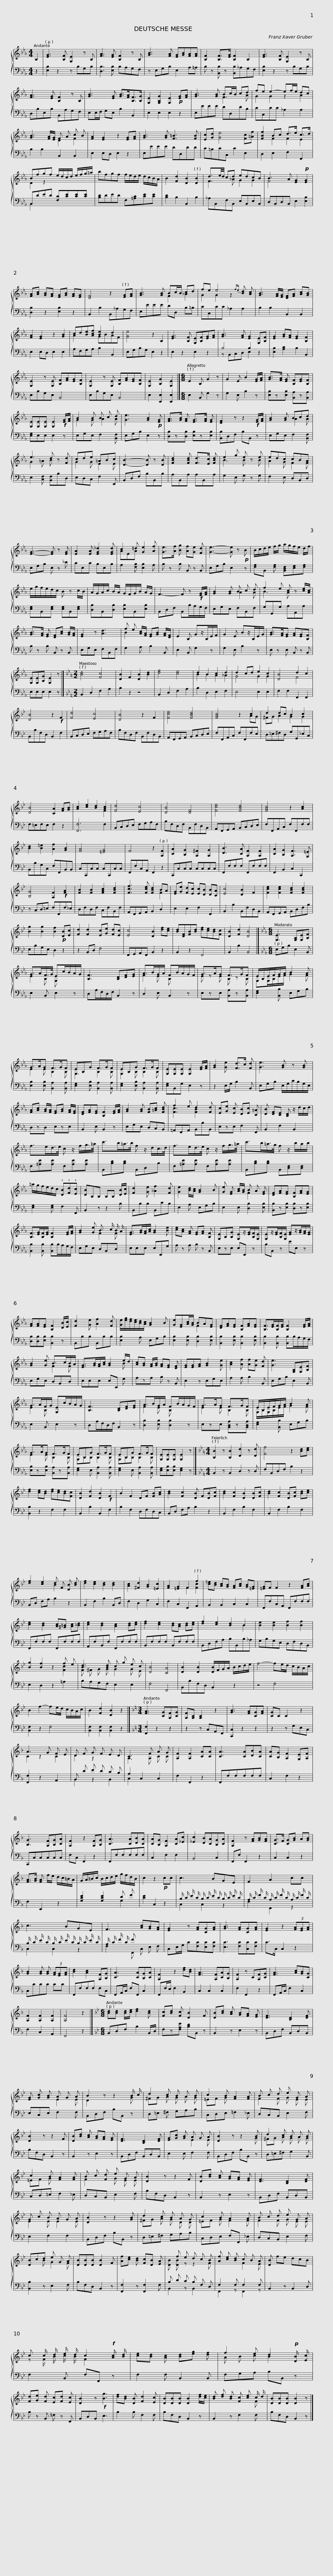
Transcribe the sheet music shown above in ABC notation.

X:1
%%score { ( 1 3 ) | ( 2 4 ) }
L:1/8
M:4/4
I:linebreak $
K:Eb
V:1 treble
V:3 treble
V:2 bass
V:4 bass
V:1
 B,2 | [EG]3 [B,F] [G,E]2 z B, | [FA]3 [EG] [B,F]2 z B, | [GB]3 [FA] [EG][GB][FA][FA] | [B,F]2 [B,F]>[EG] [B,F]2 B,2 |$ %5
 [EG]3 [B,F] [G,E]2 z B, | [FA]3 [EG] [B,F]2 z B, | [GB]3 [EG] [GB]>[FA][B,F]>[B,G] | [G,E]2 [G,B,G]2 [G,E]2!p! [EG][FA] | [GB]3 [GB] Bc/B/ cd |$ %10
 fe e2- ef/e/ dc | [GB]3 [FA]/[EG]/ F A c B | [FA]2 [EG]2 z2 [EG][FA] | [GB]3 [GB] [F=B]3 [FB] |$ [Ec][Gd] [Ge]4 [Fc][=Af] | %15
 [FBf]2 Bc d>e c>d | Bfgf e/d/c/d/ e/f/g/=a/ | bfgf f/e/d/e/ d/c/B/A/ |$ B2 [Fd]2 [DB]2 [DB]2 | d3/2e/4d/4 cd edcB | %20
 B3 A [EG]2!p! [EG]2 | [FA][Ac] [GB][FA] [EG][GB] [FA][EG] | [DF]4 z2 [EG][FA] |$ [GB]3 [GB] Bc/B/ cd | fe e4{fe} [Bd] [Ac] | %25
 [GB]3 [FA]/[EG]/ [DF][FA] [Ac][GB] | [FA]2 [EG]2 z2 [GB]2 | cd[Be][Acf] [Be]2 d2 |$ [Ge]4 z2 B,2 | [EG]3 [B,F] [G,E][B,F][EG][FA] | %30
 [GB]3 [FA] [EG]2 [G,E][B,F] | [EG]2 [GB][FA] [EG]2 [B,F]2 | [G,E]2 z [G,E] [B,F][FA][EG][B,F] |$ [G,E]2 z [G,E] [B,F][FA][EG][B,F] | [G,E]2 [B,G]2 [G,E]2 |]$ %35
[M:6/8] E2 B, G2 z | G2 E B2 [EG]/[FA]/ | [GB]>[FA] [EG] [B,F][EG][B,F] | [G,E][G,E][G,E] [G,E]2!f! [EG]/[FA]/ | B2 B B c d | %40
 [Ge]3 [GB]2!p! [EG] |$ [FA]>[GB] [FA] [EG]>[FA] [EG] | [DF]2 z z2!f! [EG]/[FA]/ | [GB]2 [GB] Bcd | e3 d z [Fd] | %45
 cde =ABc | [DB]3- [DB] z [DB] |$ [FBd]2 [FBd] [Fd]>[Ec] [FBd] | e2 g e z e | edc cBA | %50
 [EG]3- [EG] z [EG] | [EA]2 [EA] [EG_d]2 [EGd] | c2 =d [Ge]2 [Af] |$ [Ge]>[Af] [Bg] [Af][Ge] [Fd] | [Ge]3- [Ge] z!p! B | %55
 B/c/d/e/ f/g/ a/g/f/e/ d/f/ | e/g/f/e/d/c/ B z c/B/ |$ A/G/A/c/ B/A/ G/F/G/B/ A/G/ | F3- F z!f! [EG]/[FA]/ | [GB]2 [GB] B c d | %60
 f2 e c z [ce]/[Ac]/ | [GB]>[FA] [EG] [DF][Ac] [GB]/[FA]/ |$ [EG]2 z [Ad]3 | f e [Ac]/[FA]/ [EG][GB] [FA]/[DF]/ | E2 B, Gz/B,/E/F/ | %65
 G2 E Bz/B,/E/G/ | [GB]>[FA][EG] [FA][EG][B,F] | [G,E][G,E][B,G] [G,E]2 z |]$[K:Bb][M:2/2] [Bd]4 [Fc]4 | [DB]2 F2 [DB]2 [Bd]2 | %70
 [df]4 [ce]4 | d2 B2 c2 d2 | d2 cd e2 c2 | [DB]4 d2 c2 | [DB]4 z2!f! F2 |$ %75
 [Fd]4 [Ec]4 | [DB]4 z2 F2 | [Fce]4 [FBd]4 | [FAc]4 z2 c2 | d2 dc B2 c2 |$ %80
 [DB]4 [CA]2 [FA][GB] | [Ac]2 [ce]2 [Bd]2 [Ac]2 | [Fd]4 [Ec]4 | [DB]4 [DF]4 | [Fce]4 [FBd]4 | %85
 [FAc]4 z2 [Ac]2 |$ [Bd]2 [B=e]2 [Af]2 [GB]2 | [FA]4 [=EG]4 | F4 z2 [A,F]2 | [CA]2 [B,G]2 [A,^F]2 [A,G]2 | %90
 [DB]3 [CA] [A,F]2 [A,F]2 |$ [CA]2 [B,G]2 [A,F]3 [G,=E] | [B,G]4 [A,F]2!f! [FA]2 | [FB]2 [FB]2 [FAc]2 [FBd]2 | [Fcf]3 [Fce] [FBd]2 BA | %95
 [EG][Ge] [Fd][Ec] [Ec][DB] [DB][CA] |$ [Ec]4 [DB]2 F2 | [Fce]2 [Fce]2 [FBd]2 [FBd]2 | [Bg]2 [Bg]2 [Bf]2!p! [DB][Ec] | [Fd]2 [Fd]2 [Ec][Ge] [Fd][Ec] | %100
 [Ec]4 [DB]2 [df][ce] | [Bd][DF][FB][Bd] [df][ce][Bd][Fc] |$ [DB]2 [Fd]2 [DB]4 |]$[K:Eb][M:6/8] [G,E]3 [G,B,][G,E][B,F] | G>AF/>G/ Ec/B/A/G/ | %105
 [B,F]3 [B,D][DF][EG] | A>BG/A/ FB/A/G/F/ | G>AG F>GF |$ E/B,/E/F/G/A/ B2 A | G>AG F>GF | %110
 EB,G F>GF | EB,G F>GF | [G,E][G,E][G,E] [G,E]2 [EG]/[FA]/ | [GB]2 [Ge] [Fd]>c [Fd] |$ [Ge]3 [GB] z [GB] | %115
 [FA][Ac] [GB]/[FA]/ [EG][GB] [FA]/[EG]/ | [DF][FA][EG] [B,F]2 [EG]/[FA]/ | [GB]2 [GB] [FB][=Ac] [FBd] | f2 e d2 [Fd] |$ [Ec][Ge] [Ec] [DB][Ec] [C=A] | %120
 [DB] [DF][CE] [B,D] z/ d/c/d/ | f>ed/>e/ c z/ f/g/>=a/ | c'>b=a/>b/ f z/ d/c/>d/ |$ f>ed/>e/ c z/ f/g/>=a/ | c'>b=a/>g/ f z/ b/a/b/ | %125
 =a/g/f/e/d/c/ !wedge![DB]!wedge![Fd]!wedge![Ec] | [DB]B,B, B,B, [DB]/[Ec]/ |$ [Fd]2 [Ge] [_Af]2 [Fd] | [Ge]2 [Bd]/[Ac]/ [GB]2 B | [Ge] [EG] [Ac]/[GB]/ B A [EG] | %130
 [DF][FA][EG] [B,F][FA][EG] | [B,F]>[EG][B,F]/[EG]/ [B,F]2 [EG]/[FA]/ |$ [GB]2 [Ge] B3/2 c/ B/ A/ | [EG]>[GB][FA]/[Ac]/ [GB]2 [Be] | [ce][Ac] [FA] [EG][FA] [B,F] | %135
 [G,E]B,[B,G] [G,E]z/[EG]/[B,F]/[G,E]/ | [G,E]z/[EG]/[B,F]/[G,E]/ [EG]z/[GB]/[FA]/[EG]/ |$ [FA][FA][EG] [B,F]2 [DB]/[Ec]/ | [Fd]2 [Ge] [Af]2 [Fd] | [Ge]/[eg]/[df]/[ce]/[Bd]/[Ac]/ [GB]2 B | %140
 [Ge][EG][Ac]/[GB]/ BA[EG] | [DF][FA][EG] [B,F][FA][EG] | [B,F]>[EG][B,F]/[EG]/ [B,F]2 [EG]/[FA]/ |$ [GB]2 [Ge] B>cB/A/ | [EG]>[GB][FA]/[Ac]/ [GB]2 e/d/ | %145
 [Ac][GB] [FA]/[GB]/ [FA][EG] [DF] | [EG][EG][FA] [GB]2 [Ge] | [Ac]2 [Af] [Af][Ge] [Fd] | [Ge]3 [G,B,][G,E][B,F] |$ G>AF/G/ [G,E]c/B/A/G/ | %150
 [B,F]3 [B,D][DF][EG] | A>BG/A/ FB/A/G/F/ | G>AG F>GF | E/B,/E/F/G/A/ B2 A |$ G>AG F>GF | %155
 EB,G F>GF | EB,G F>GF | [G,E][G,E][G,E] [G,E]2 z |]$[K:Bb][M:4/4] [B,B]2 z [B,B]2 [Dd]2 z [Dd] | [Ff]4 z2 [Bd][ce] | %160
 [df]2 [ce][Bd] [df][ce][Bd][Fc] | [DB]2 [Fd]2 [DB]2!f! F2 | B2 F2 DF [FB][Ac] | [Bd]2 [Fc]2 [DB] F[DB][Fc] |$ [Bd]2 [Fc]2 [DB]2 [DB][Fc] | %165
 [Bd]2 [Fc]2 [DB][Fc] [Bd][ce] | [df]2 [ce]2 d F [DB] [Bd] | [df]2 [ce]2 [Bd]2 [Bd]2 | [Ac]2 [^Fd]2 [GB]2 [=Ec]2 | [FA]2 [=EG]2 F2 f2 |$ %170
 [c=e][Bd] [Ac][GB] [FA][Ac] [GB][=EG] | [=EG]F F2 z2 [FA][Ac] | [ce]2 [Bd]2 [Ac][^G=B] [Ac][_Bd] | [ce]2 [Bd]2 [Ac]2 [Bd][ce] | [df]2 [ce]2 [Bd][Ac] [Bd][ce] |$ %175
 [df]2 [ce]2 [Bd]2 B2 | [Be]2 [Be]2 [Bf]2 [Bf]2 | [Bg]2 [Bf]2 z2 f e | [Bd]3 [Bd] c g e c | [DB]4 [CA]4 |$ %180
 [DB]2 [DB]2 [DB]/F/G/A/ B/c/d/e/ | f4- fe/d/ c/B/A/c/ | B2 f2- fe/d/ c/B/A/c/ | B2 [Fd]2 [DB]2 z2 |]$[K:F][M:3/4] [FA]3 [CG][A,F][CG] | %185
 [A,F][A,C] [A,C]2 z2 | [GB]3 [FA][CG][FA] | [CG]C C2 z2 | A3 G F E | D F G F E D |$ %190
 C3 F A G | [A,F]2 [A,F]2 [CA][CA] | [CA]3 [CA][DB][CA] | [CA][B,G] [A,F]2 [G,E][A,F] | [B,G]3 [A,F][B,G][CA] | %195
 [A,F]2 z2 [A,F][B,G] | [CA]3 [CA][DB][CA] |$ [CA][B,G] [A,F]2 [CA][_Ec] | [_Ec]2 [DB][CA][B,G][CA] | [A,F]2 z [FA][GB][FA] | %200
 [CG]>F [CG][GB] A[GB] | [FA]>[GB] [FA] f/e/ d/c/=B/A/ |$ G/A/=B/c/ B/c/d/e/ g/f/d/B/ | c2 z2!p! cc | c3 BGE |$ %205
 F2 A2 cc | c3 BGE | F3 [Ac][GB][FA] |$ [EG]2 z [FA][CG][FA] | [GB]3 [FA][CG][FA] | %210
 [EG]2 z2 (3[FA][EG][FA] | [GB]2 [GB] [GB] (3[FA][EG][FA] | [Bd]2 [Ac]2 [A,F][B,G] | [CA]3 [CA][B,G][CA] |$ [A,F]2 z2 [df][Bd] | %215
 [FA]3 [A,F][CA][B,G] | [A,F]2 z C[A,F][CG] | [FA]3 [Ac][GB][CG] | [A,F]2 [A,F]2 [A,F]2 | [A,F]4 z2 |]$ %220
[K:Bb][M:6/8] [Bd][Bd] [Bd]/[ce]/ [df]2 [Bd] | [Fc][Bd] [Fc] [DB]2 F | [DB][Bd] [Ac] [GB][FA] [EG] | [DF]3 [B,D]2 [DF] | [EG] [Gc] [GB] A G A | %225
 B2 z z2 B/ c/ |$ d2 c B A B | c2 B [FA]2 [FA] | B c d e G A | [DB]2 z z2 F | %230
 [DB][Bd] [Ac] [GB][FA] [EG] | [DF]3 [B,D]2 [DF] |$ [EG][Gc] [GB] A G A | [DB]2 z z2 B | d2 c B A B | %235
 c2 B [FA]2 [FA] | B c [Fd] e G A |$ [DB]2 z z2 F | [DB][Bd] [Ac] [GB][FA] [EG] | [DF]3 [B,D]2 [DF] | %240
 G c B A G A | [DB]2 z z2 [GB] | d2 c B A G |$ c2 B A2 A | B c d e G A | %245
 [DB]cd e G A | [DB][DB][DB] [DB]2 F | [Af][ce] [Bd] [Fc][DB] [EA] |$ x f e d c B | [Af] [ce] [Bd] c B A | %250
 [DB] fe dcB | c c/ d/ e/ d/ c2!f! [Ac]/ [Bd]/ | [ce][Bd] [Ac] [Bd][eg] [df] |$ f2 e d2!p! [DB]/ [Ec]/ | [Fd][Ge] [Fd] [Ec][Fd] [Ec] | %255
 [DB]2 z!f! [Bg]3 | [df][Bd] [DB] [Fd]2 [Ec] | [DB][DB][DB] [DB]2 [df]/[ce]/ | [Bd] [df] [Bd] [Fc] [ce] c/ d/ |$ [DB][DB][DB] [DB]2 z |] %260
V:2
 z2 | [E,B,]2 z2 z B,G,B, | [D,B,]3 [E,B,] B,A,G,F, | z E,G,B, E,2 A,=A, | B, z [B,,B,] z [B,,B,]_A,G,F, |$ %5
 [E,B,]2 z2 z B,G,B, | D,B,E,B, B,,A,G,F, | E,E,/F,/ G,E, B,2 B,,2 | E,2 E,2 E,2 z2 | E,EEE DD,DB, |$ %10
 CC,CC _A,2 A,2 | B,2 B,2 B,,2 B,,2 | E,2 E,D, E,2 z2 | E,EEE DD,DD |$ C=B,CC, C2 E,2 | %15
 D,2 E,2 F,2 F,,2 | B,,DED [F,C][CE][CE][CE] | [B,D]DED F,[=A,C][CE][CE] |$ [B,D]2 B,2 B,,2 B,2 | _A,B,,F,B,, E,B,,E,B,, | %20
 D,B,,D,B,, E,2 [E,B,]2 | [D,B,]2 z2 [E,B,]2 z2 | B,,2 B,2 B,,_A,G,F, |$ E,EEE DD, B,=B, | CC,CC _A,2 A,2 | %25
 B,2 B,2 B,,2 B,,2 | E,2 E,D, E,2 E,2 | A,F,G,A, B,2 B,,2 |$ E,G,B,G, E,2 z2 | E,2 z2 E,2 z2 | %30
 B,4 B,2 z2 | [E,B,]2 [A,C]2 B,2 B,,2 | E,B,G,E, B,,4 |$ E,B,G,E, B,,4 | E,2 [E,,E,]2 [E,,E,]2 |]$ %35
[M:6/8] E,2 B,, G,2 z | G,2 E, B,2 z | [E,B,]z[E,B,] [B,,A,]z[B,,A,] | [E,G,]E,E, E,2 z | E,G,E, F,2 [B,,F,] | %40
 E,G,B, E,2 z |$ [D,B,]z[D,B,] [E,B,]z[E,B,] | [B,,B,]D,F, B,B,, z | E,G,E, F,2 [B,,F,] | E,2 [C,F,] [B,,F,]B,D, | %45
 E,D,C, F,2 E,, | B,,D,F, B,B,,B, |$ A,B,,A, A,B,,A, | G,2 E, G, z G, | F,2 E, D,B,,D, | %50
 E,G,B, E, z _D | CE,C B,E,B, | A,2 [F,B,] [E,B,]2 A, |$ B, z B, B,, z B,, | E,G,B, E,2 z | %55
 [F,A,]B,, [F,A,] [B,,D,F,][E,G,][F,A,] | [E,G,]B,,[E,G,] [E,G,]B,,[E,G,] |$ [D,B,]B,,[D,B,] [E,B,]B,,[E,B,] | B,,D,F, B,,B,/A,/G,/F,/ | E,G,E, F,B,,F, | %60
 G,G,,G, A,A,,A, | B, z B, B,, z B,, |$ E,G,E, F,B,,F, | G,2 A, B,2 B,, | E,2 B,, G,2 z | %65
 G,2 E, B,2 z | E, z E, B,, z B,, | E,E,E, E,2 z |]$[K:Bb][M:2/2] B,,2 D,2 F,2 A,2 | B,2 z2 z4 | %70
 B,,2 D,2 F,2 A,2 | B,2 D,2 E,2 F,2 | E,4 E,2 E,2 | F,2 F,2 F,,2 F,,2 | B,,B,F,D, B,,2 F,2 |$ %75
 B,,C,D,E, F,G,A,F, | B,F,D,F, B,,F,D,B,, | A,,F,,G,,A,, B,,C,D,E, | F,F,,A,,C, F,F,,F,E, | D,=E,^F,D, G,G,,_E,C, |$ %80
 F,=E,F,E, F,2 z2 | [F,,F,]6 F,2 | B,,C,D,E, F,G,A,F, | B,F,D,F, B,,F,D,B,, | A,,F,,G,,A,, B,,C,D,E, | %85
 F,F,,A,,C, F,F,,F,F, |$ B,,B,G,C, F,F,,B,,B,, | C,C,,C,C, C,C,,C,C, | F,,F,C,A,, F,,2 z2 | C,,C,C,C, C,C,C,C, | %90
 F,,F,F,F, F,,F,F,F, |$ F,,2 B,,2 C,2 C,,2 | z C,D,=E, F,F,,F,_E, | D,F,D,F, C,F,B,,F, | A,,F,,G,,A,, B,,2 D,2 | %95
 E,2 E,2 F,2 F,,2 |$ B,,2 B,2 B,,F,D,B,, | A,,F,,G,,A,, B,,D,F,B, | E,B,G,E, D,2 z2 | z2 B,,D, F,4 | %100
 F,,G,,A,,F,, B,,2 z2 | B,,2 z2 F,,4 |$ B,,2 B,2 B,,4 |]$[K:Eb][M:6/8] E,G,B, E,2 B,, | E,2 B,, E,2 z | %105
 D,A,/F,/D,/F,/ B,,2 z | D,2 E, B,,2 z | E,zE, [B,,A,]z[B,,A,] |$ [E,G,]2 [B,,B,] E,G,B, | [E,B,]2 [E,B,] [B,,A,]2 [B,,A,] | %110
 [E,G,]2 [E,B,] [B,,A,]2 [B,,A,] | [E,G,]2 [E,B,] [B,,A,]2 [B,,A,] | [E,G,]B,,G, E,2 z | z2 E,/G,/ B,2 B,, |$ E,G,B, E,/G,/C/B,/G,/E,/ | %115
 D,zD, E,zE, | B,,2 E, B,,2 z | E,G,E, D,C,B,, | =A,,F,,A,, B,,B,B,, |$ E,zE, F,2 F,, | %120
 B,,2 F,2 B,,2 | F,[=A,E][A,E] F,[A,E][A,E] | B,,[B,D][B,D] B,,D,B, |$ F,[=A,E][A,E] F,[A,E][A,E] | B,,[B,D][B,D] B,,[D,F,][D,F,] | %125
 [E,G,]2 [E,G,] F,2 F,, | B,,2 z z2 B, |$ B,,B,B, B,,CB, | E,2 A, E,G,B, | E,2 E, [D,B,]2 [E,B,] | %130
 [B,,B,]z[E,B,] [D,B,]z[E,B,] | [B,,B,]2 [B,,B,] [B,,B,]B,/A,/G,/F,/ |$ E,G,E, D,B,,D, | E,E,E, E,E,,G, | A, z A, B, z B,, | %135
 E,zE, E,E,, z | B,B,, z EE, z |$ [D,B,][D,B,][E,B,] [B,,B,]2 z | B,,B,B, B,,B,B, | [E,B,]2 A, E,G,B, | %140
 [E,B,]2 [E,B,] [D,B,]2 [E,B,] | [B,,B,]2 [E,B,] [B,,B,]2 [E,B,] | [B,,B,]2 [B,,B,] [B,,B,]B,/A,/G,/F,/ |$ E,G,E, D,B,,D, | E,E,E, E,E,, G, | %145
 A,zA, B, z B,, | E,2 z E,G,E, | A,2 A, B,2 B,, | E,G,B, E,2 B,, |$ E,2 B,, E,2 z | %150
 D,A,/F,/D,/F,/ B,,2 z | [D,B,]2 [E,B,] [D,B,]2 z | E,zE, [B,,D,A,]z[B,,D,A,] | [E,G,]2 [B,,B,] E,G,B, |$ [E,B,]z[E,B,] [B,,A,]z[B,,A,] | %155
 [E,G,]2 E, [B,,A,]2 [B,,A,] | [E,G,]2 E, [B,,A,]2 [B,,A,] | [E,G,][E,B,][E,B,] [E,G,]2 z |]$[K:Bb][M:4/4] B,,2 z B,,2 D,2 z D, | F,B,,D,F, B,2 z2 | %160
 [B,,B,]2 z2 F,2 F,2 | B,,2 B,2 B,,2 F,2 | B,2 F,2 D,F,D,C, | B,,D, F,A, B,2 z2 |$ B,,2 F,2 B,2 F,2 | %165
 B,,2 F,2 B,2 F,2 | B,,D, F,A, B,2 z2 | B,,2 F,2 B,2 B,,D, | F,2 D,2 G,2 C,2 | F,2 C,2 F,,2 A,,2 |$ %170
 B,,2 B,,2 C,2 C,2 | F,,F,C,A,, F,,F,F,F, | F,,F,F,F, F,,F,F,F, | A,,F,B,,F, F,,F,F,F, | B,,F,F,F, B,,F,F,F, |$ %175
 B,,D,F,A, B,B,,B,_A, | G,B,G,E, D,F,D,B,, | E,2 D,2 z2 =A,2 | B,A,G,F, E,2 E,2 | F,4 F,,4 |$ %180
 B,,B,F,D, B,,2 z2 | z4 F,4 | [B,,F,]2 z2 F,4 | [B,,F,]2 [B,,F,]2 [B,,F,]2 z2 |]$[K:F][M:3/4] [F,,F,]2 z2 z2 | %185
 z2 z C,A,,F,, | [C,,C,]2 z2 z2 | z2 z G,E,C, | [F,,F,]2 z2 A,,2 | B,, D E D C B, |$ %190
 A,2 C,2 C,2 | F,2 F,,2 z2 | F,,F,F,F,F,F, | C,2 F,2 z2 | C,,C,C,C,C,C, | %195
 F,C, F,,2 z2 | F,,F,F,F,F,F, |$ C,2 F,2 F,2 | B,,4 C,2 | F,,F, F,,2 z2 | %200
 C,2 C,2 z2 | F,2 E,,2 z2 |$ [G,CE]2 [G,CE]2 D F | [CE]2 C,2 z2 | B,/ C/ E/ C/ B,/ C/ E/ C/ B,/ C/ E/ C/ |$ %205
 A,/ C/ F/ C/ A,/ C/ F/ C/ A,/ C/ F/ C/ | B,/ C/ E/ C/ B,/ C/ E/ C/ B,/ C/ E/ C/ | A,/ C/ F/ C/ F x x x |$ C,E,/G,/ C[F,C][E,C][F,C] | [E,C]3 [F,C][C,C][F,C] | %210
 C>C, C,2 z2 | C,CCC CC | F,,F,F,F, F,C, | F,,A,,/C,/ F,F,, C,2 |$ F,,F,/E,/ F,2 B,,2 | %215
 C,2 C,2 C,2 | F,2 F,,2 z2 | F,,A,,/C,/ F,2 C,2 | F,2 C,2 A,,2 | F,,4 z2 |]$ %220
[K:Bb][M:6/8] B,,D,F, B,2 B,,/D,/ | F,z[F,A,E] [B,D]B,, z | B,,2 z E,2 z | B,,D,F, B,,D,B,, | E,C,E, F,2 F, | %225
 B,,D,F, B,B,, z |$ D,=E, ^F, G,A,B, | C,D,E, =F,2 _E, | D,C,B,, E,2 F, | B,F,D, B,,2 z | %230
 B,,2 z E,2 z | B,,D,F, B,,D,B,, |$ E,2 E, F,2 F, | B,,D,F, B,B,, z | D,=E,^F, G,2 B,, | %235
 C,D,=E, F,2 _E, | D,C,B,, E,2 F, |$ B,F,D, B,,2 z | B,,2 z E,2 z | B,,D,F, B,,D,B,, | %240
 E,2 F,2 F,2 | B,,D,F, B,B,, z | D,=E,^F, G,A,B, |$ C,D,E, F,F,, _E, | D,C,B,, E,2 F, | %245
 [B,,B,]2 z E,2 F, | B,F,D, B,,2 z | [F,,F,]2 z [F,,F,]2 F, |$ B, D C B, F, D, | F,2 F, F,2 F, | %250
 B,,2 z B,,2 D, | F,2 B,, F,F,, z | F,2 F, B,,2 B,, |$ F,G,A, B,B,, z | B, z B,, =F, z F,, | %255
 B,,D,B,, E,3 | B,2 B, F,2 F, | B,F,D, B,,2 z | B,,2 z F,2 F, |$ B,F,D, B,,2 z |] %260
V:3
 x2 | x8 | x8 | x8 | x8 |$ %5
 x8 | x8 | x8 | x8 | x4 F3 A |$ %10
 G2 G2 z2 A2 | x4 D2 F2 | x8 | x8 |$ x8 | %15
 x2 F2 F2 E2 | D2 z2 x4 | x8 |$ x8 | F3 _A G2 G2 | %20
 F4 x4 | x8 | x8 |$ x4 F2 _A2 | G2 G2 z2 x2 | %25
 x8 | x8 | A2 x2 GBAF |$ x8 | x8 | %30
 x8 | x8 | x8 |$ x8 | x6 |]$ %35
[M:6/8] x6 | x6 | x6 | x6 | G2 G A2 A | %40
 x6 |$ x6 | x6 | x3 A2 A | G2 =A B x2 | %45
 G2 G E2 E | x6 |$ x6 | B3 B x B | A2 G F2 F | %50
 x6 | x6 | AEA x3 |$ x6 | x6 | %55
 x6 | x6 |$ x6 | x6 | x3 A2 A | %60
 B3 A x2 | x6 |$ x6 | B2 x4 | x6 | %65
 x6 | x6 | x6 |]$[K:Bb][M:2/2] x8 | x8 | %70
 x8 | B2 B2 A2 _A2 | G4 G2 G2 | x4 F4 | x8 |$ %75
 x8 | x8 | x8 | x6 AG | ^FG A2 G2 G2 |$ %80
 x8 | x6 F2 | x8 | x8 | x8 | %85
 x8 |$ x8 | x8 | x8 | x8 | %90
 x8 |$ x8 | x8 | x8 | x6 F2 | %95
 x8 |$ x8 | x8 | x8 | x8 | %100
 x8 | x8 |$ x8 |]$[K:Eb][M:6/8] x6 | E2 B, G, x2 | %105
 x6 | F2 E B, x2 | E z E B, z B, |$ G,G,/B,/E/F/ G2 F | E2 E B,2 B, | %110
 G,3 B,2 B, | G,2 B, B,2 B, | x6 | x6 |$ x6 | %115
 x6 | x6 | x6 | [Fc]3 [FB]2 x |$ x6 | %120
 x6 | x6 | x6 |$ x6 | x6 | %125
 x6 | x6 |$ x6 | x6 | x3 F2 x | %130
 x6 | x6 |$ x3 F2 F | x6 | x6 | %135
 x6 | x6 |$ x6 | x6 | x6 | %140
 x3 F2 x | x6 | x6 |$ x3 F2 F | x5 B | %145
 x6 | x6 | x6 | x6 |$ E2 B, x3 | %150
 x6 | F2 E B, x2 | E2 E B,2 B, | G,/B,/G,/B,/E/F/ G2 F |$ E2 E B,2 B, | %155
 G,B,B, B,2 B, | G,B,B, B,2 B, | x6 |]$[K:Bb][M:4/4] x9 | x8 | %160
 x8 | x8 | x8 | x8 |$ x8 | %165
 x8 | x4 B2 x2 | x8 | x8 | x4 F2 [Fc]2 |$ %170
 x8 | x8 | x8 | x8 | x8 |$ %175
 x4 x2 B2 | x8 | x2 x2 x2 [Fc]2 | F ^F G G G2 G E | x8 |$ %180
 x8 | x8 | x8 | x8 |]$[K:F][M:3/4] x6 | %185
 x6 | x6 | x6 | C2 z2 C2 | D2 z2 x2 |$ %190
 A,3 A, C C | x6 | x6 | x6 | x6 | %195
 x6 | x6 |$ x6 | x6 | x6 | %200
 x6 | x6 |$ x6 | x6 | x6 |$ %205
 x6 | x6 | x6 |$ x6 | x6 | %210
 x6 | x6 | x6 | x6 |$ x6 | %215
 x6 | x6 | x6 | x6 | x6 |]$ %220
[K:Bb][M:6/8] x6 | x6 | x6 | x6 | x2 x E2 E | %225
 D2 x x2 G |$ ^FG A G A G | =EF G x3 | F2 F G E E | x6 | %230
 x6 | x6 |$ x3 E2 E | x3 x x G | ^FG A G A G | %235
 =EF G x3 | F2 x G E E |$ x6 | x6 | x6 | %240
 E2 E E2 E | x6 | ^FG A G D D |$ =EF G F2 F | F2 F G E E | %245
 x2 B G2 F | x6 | x6 |$ [DB] [DB] z z2 F | x2 x F2 E | %250
 x6 | z F/ B/ c/ B/ F2 x | x6 |$ A B c B2 x | x6 | %255
 x6 | x6 | x6 | x3 x x F |$ x6 |] %260
V:4
 x2 | x8 | x8 | x8 | x8 |$ %5
 x8 | x8 | x8 | x8 | x8 |$ %10
 x8 | x8 | x8 | x8 |$ x8 | %15
 x8 | B,,2 x6 | x8 |$ x8 | x8 | %20
 x8 | x8 | x8 |$ x8 | x8 | %25
 x8 | x8 | x8 |$ x8 | x8 | %30
 z B,,C,D, E,2 x2 | x8 | x8 |$ x8 | x6 |]$ %35
[M:6/8] x6 | x6 | x6 | x6 | x6 | %40
 x6 |$ x6 | x6 | x6 | x6 | %45
 x6 | x6 |$ x6 | x6 | x6 | %50
 x6 | x6 | x6 |$ x6 | x6 | %55
 x6 | x6 |$ x6 | x6 | x6 | %60
 x6 | x6 |$ x6 | x6 | x6 | %65
 x6 | x6 | x6 |]$[K:Bb][M:2/2] x8 | x8 | %70
 x8 | x8 | x8 | x8 | x8 |$ %75
 x8 | x8 | x8 | x8 | x8 |$ %80
 x8 | x8 | x8 | x8 | x8 | %85
 x8 |$ x8 | x8 | x8 | x8 | %90
 x8 |$ x8 | x8 | x8 | x8 | %95
 x8 |$ x8 | x8 | x8 | x8 | %100
 x8 | x8 |$ x8 |]$[K:Eb][M:6/8] x6 | x6 | %105
 x6 | x6 | x6 |$ x6 | x6 | %110
 x6 | x6 | x6 | x6 |$ x6 | %115
 x6 | x6 | x6 | x6 |$ x6 | %120
 x6 | x6 | x6 |$ x6 | x6 | %125
 x6 | x6 |$ x6 | x6 | x6 | %130
 x6 | x6 |$ x6 | x6 | x6 | %135
 x6 | x6 |$ x6 | x6 | x6 | %140
 x6 | x6 | x6 |$ x6 | x6 | %145
 x6 | x6 | x6 | x6 |$ x6 | %150
 x6 | x6 | x6 | x6 |$ x6 | %155
 x6 | x6 | x6 |]$[K:Bb][M:4/4] x9 | x8 | %160
 x8 | x8 | x8 | x8 |$ x8 | %165
 x8 | x8 | x8 | x8 | x8 |$ %170
 x8 | x8 | x8 | x8 | x8 |$ %175
 x8 | x8 | x8 | x8 | x8 |$ %180
 x8 | x8 | x8 | x8 |]$[K:F][M:3/4] x6 | %185
 x6 | x6 | x6 | x6 | B,,2 z2 B,,2 |$ %190
 C,2 x2 x2 | x6 | x6 | x6 | x6 | %195
 x6 | x6 |$ x6 | x6 | x6 | %200
 x6 | x6 |$ x2 x2 G,2 | x6 | C,2 C,2 z2 |$ %205
 F,2 F,,2 z2 | C,2 C,2 z2 | F,2 F,, C, E, F, |$ x6 | x6 | %210
 x6 | x6 | x6 | x6 |$ x6 | %215
 x6 | x6 | x6 | x6 | x6 |]$ %220
[K:Bb][M:6/8] x6 | x6 | x6 | x6 | x6 | %225
 x6 |$ x6 | x6 | x6 | x6 | %230
 x6 | x6 |$ x6 | x6 | x6 | %235
 x6 | x6 |$ x6 | x6 | x6 | %240
 x6 | x6 | x6 |$ x6 | x6 | %245
 x6 | x6 | x6 |$ B,,2 z B,,2 x | F,,2 z F,,2 z | %250
 x6 | x6 | x6 |$ x6 | x6 | %255
 x6 | x6 | x6 | x6 |$ x6 |] %260
